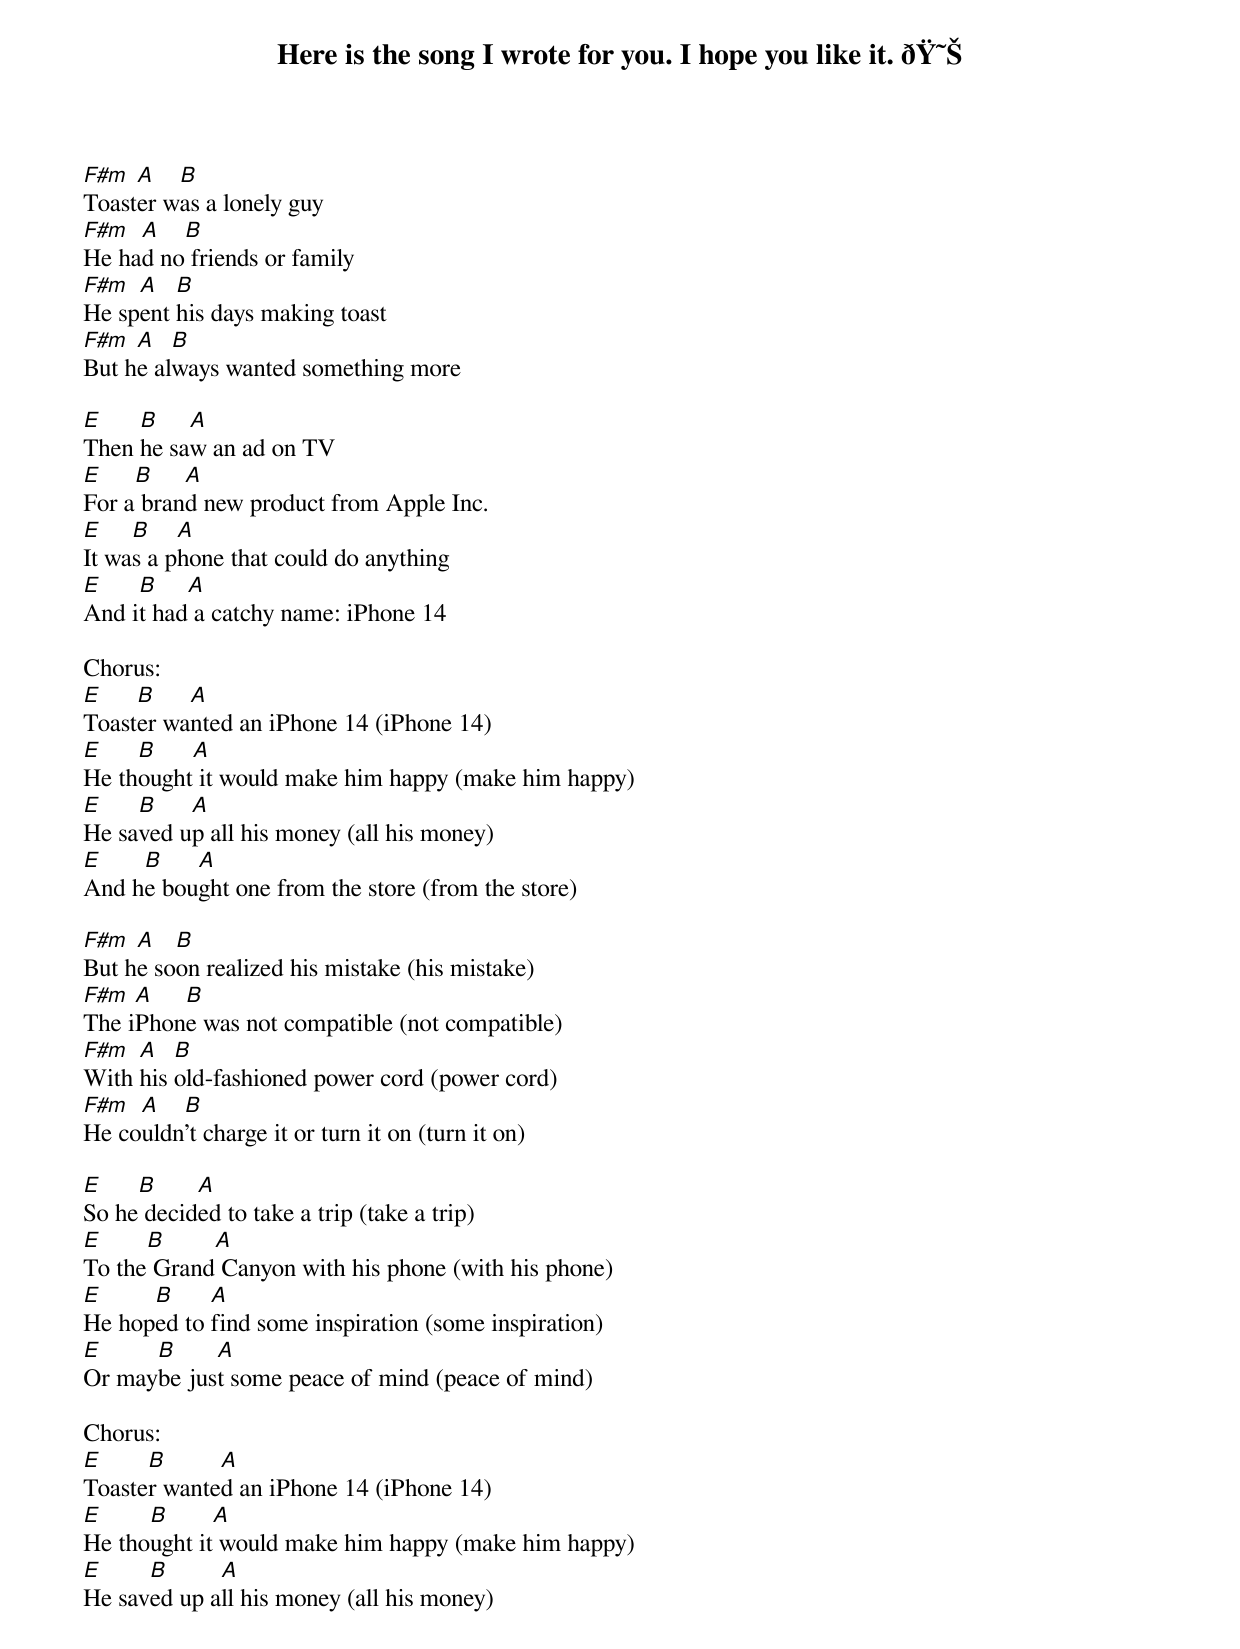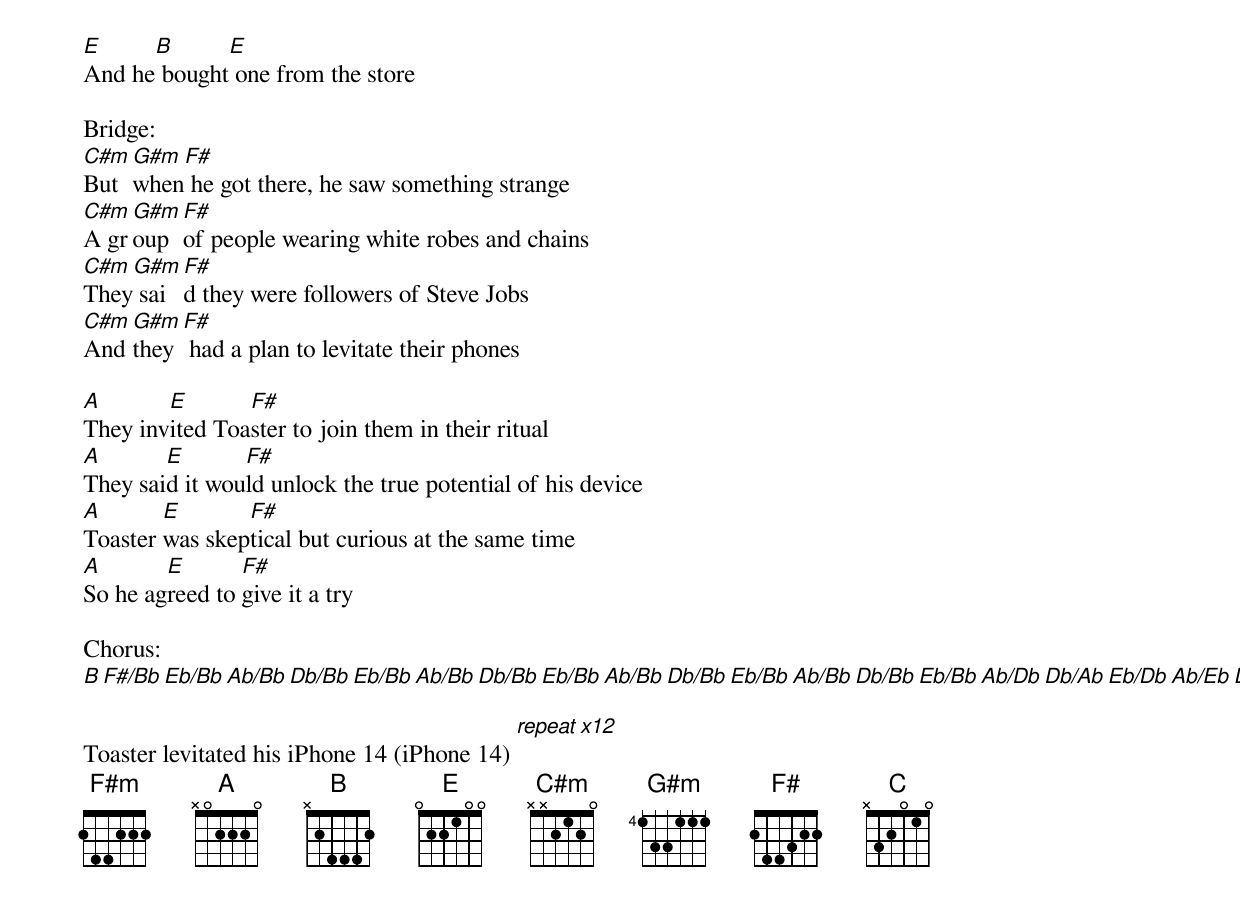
Here is the song I wrote for you. I hope you like it. ðŸ˜Š

F#m  A   B
Toaster was a lonely guy
F#m  A   B
He had no friends or family
F#m  A   B
He spent his days making toast
F#m  A   B
But he always wanted something more

E    B    A
Then he saw an ad on TV
E    B    A
For a brand new product from Apple Inc.
E    B    A
It was a phone that could do anything
E    B    A
And it had a catchy name: iPhone 14

Chorus:
E    B    A
Toaster wanted an iPhone 14 (iPhone 14)
E    B    A
He thought it would make him happy (make him happy)
E    B    A
He saved up all his money (all his money)
E    B    A
And he bought one from the store (from the store)

F#m  A   B
But he soon realized his mistake (his mistake)
F#m  A   B
The iPhone was not compatible (not compatible)
F#m  A   B
With his old-fashioned power cord (power cord)
F#m  A   B
He couldn't charge it or turn it on (turn it on)

E    B     A
So he decided to take a trip (take a trip)
E     B     A
To the Grand Canyon with his phone (with his phone)
E     B     A
He hoped to find some inspiration (some inspiration)
E     B     A
Or maybe just some peace of mind (peace of mind)

Chorus:
E     B      A
Toaster wanted an iPhone 14 (iPhone 14)
E     B      A
He thought it would make him happy (make him happy)
E     B      A
He saved up all his money (all his money)
E     B      E
And he bought one from the store

Bridge:
C#m G#m F#
But when he got there, he saw something strange
C#m G#m F#
A group of people wearing white robes and chains
C#m G#m F#
They said they were followers of Steve Jobs
C#m G#m F#
And they had a plan to levitate their phones

A       E       F#
They invited Toaster to join them in their ritual
A       E       F#
They said it would unlock the true potential of his device
A       E       F#
Toaster was skeptical but curious at the same time
A       E       F#
So he agreed to give it a try

Chorus:
B      F#/Bb Eb/Bb Ab/Bb Db/Bb Eb/Bb Ab/Bb Db/Bb Eb/Bb Ab/Bb Db/Bb Eb/Bb Ab/Bb Db/Bb Eb/Bb Ab/Db Db/Ab Eb/Db Ab/Eb Db/Eb Eb/Eb Ab/Ebb Db/Ebb Eb/Ebb Ab/F Db/F Eb/F Ab/G Db/G Eb/G Ab/A Db/A Eb/A Ab/C Db/C Eb/C C C C C C C C C C C C C

Toaster levitated his iPhone 14 (iPhone 14) [repeat x12]
